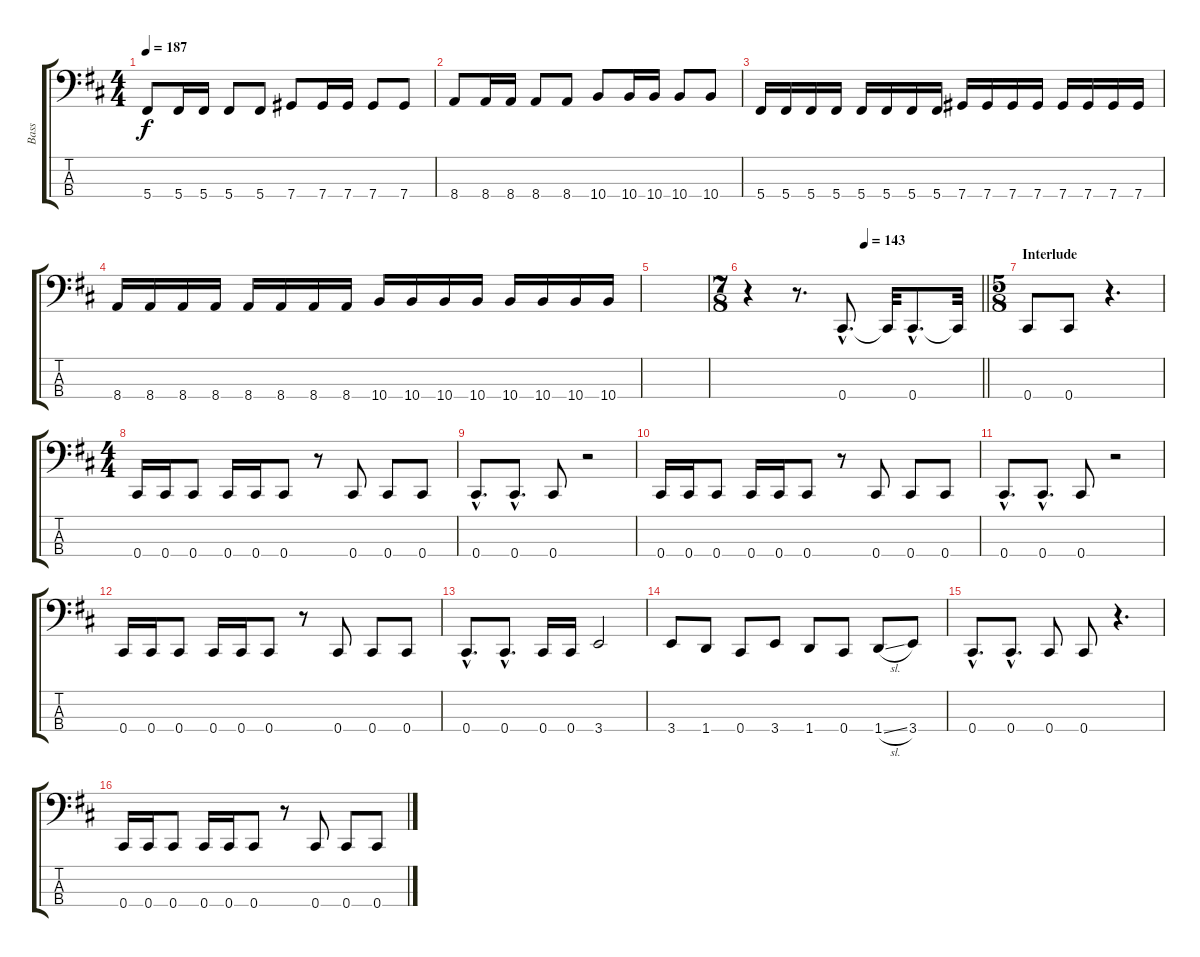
\track ("Bass" "Bass") {instrument electricbasspick}
\staff {score tabs}
\tuning (Gb2 Db2 Ab1 Db1) {hide}
\ts (4 4)
\tempo 187
\clef f4
\ks d
5.4.8{dy f} 5.4.16 5.4.16 5.4.8 5.4.8 7.4.8 7.4.16 7.4.16 7.4.8 7.4.8 |
8.4.8 8.4.16 8.4.16 8.4.8 8.4.8 10.4.8 10.4.16 10.4.16 10.4.8 10.4.8 |
5.4.16 5.4.16 5.4.16 5.4.16 5.4.16 5.4.16 5.4.16 5.4.16 7.4.16 7.4.16 7.4.16 7.4.16 7.4.16 7.4.16 7.4.16 7.4.16 |
8.4.16 8.4.16 8.4.16 8.4.16 8.4.16 8.4.16 8.4.16 8.4.16 10.4.16 10.4.16 10.4.16 10.4.16 10.4.16 10.4.16 10.4.16 10.4.16 |
|
\ts (7 8)
\tempo (143 0.5)
\barLineRight lightlight
r.4 r.8{d} 0.4{hac}.8{d} 0.4{t}.32 0.4{hac}.8{d} 0.4{t}.32 |
\ts (5 8)
\section ("" "Interlude")
0.4.8 0.4.8 r.4{d} |
\ts (4 4)
0.4.16 0.4.16 0.4.8 0.4.16 0.4.16 0.4.8 r.8 0.4.8 0.4.8 0.4.8 |
0.4{hac}.8{d} 0.4{hac}.8{d} 0.4.8 r.2 |
0.4.16 0.4.16 0.4.8 0.4.16 0.4.16 0.4.8 r.8 0.4.8 0.4.8 0.4.8 |
0.4{hac}.8{d} 0.4{hac}.8{d} 0.4.8 r.2 |
0.4.16 0.4.16 0.4.8 0.4.16 0.4.16 0.4.8 r.8 0.4.8 0.4.8 0.4.8 |
0.4{hac}.8{d} 0.4{hac}.8{d} 0.4.16 0.4.16 3.4.2 |
3.4.8 1.4.8 0.4.8 3.4.8 1.4.8 0.4.8 1.4{sl}.8 3.4.8 |
0.4{hac}.8{d} 0.4{hac}.8{d} 0.4.8 0.4.8 r.4{d} |
0.4.16 0.4.16 0.4.8 0.4.16 0.4.16 0.4.8 r.8 0.4.8 0.4.8 0.4.8
